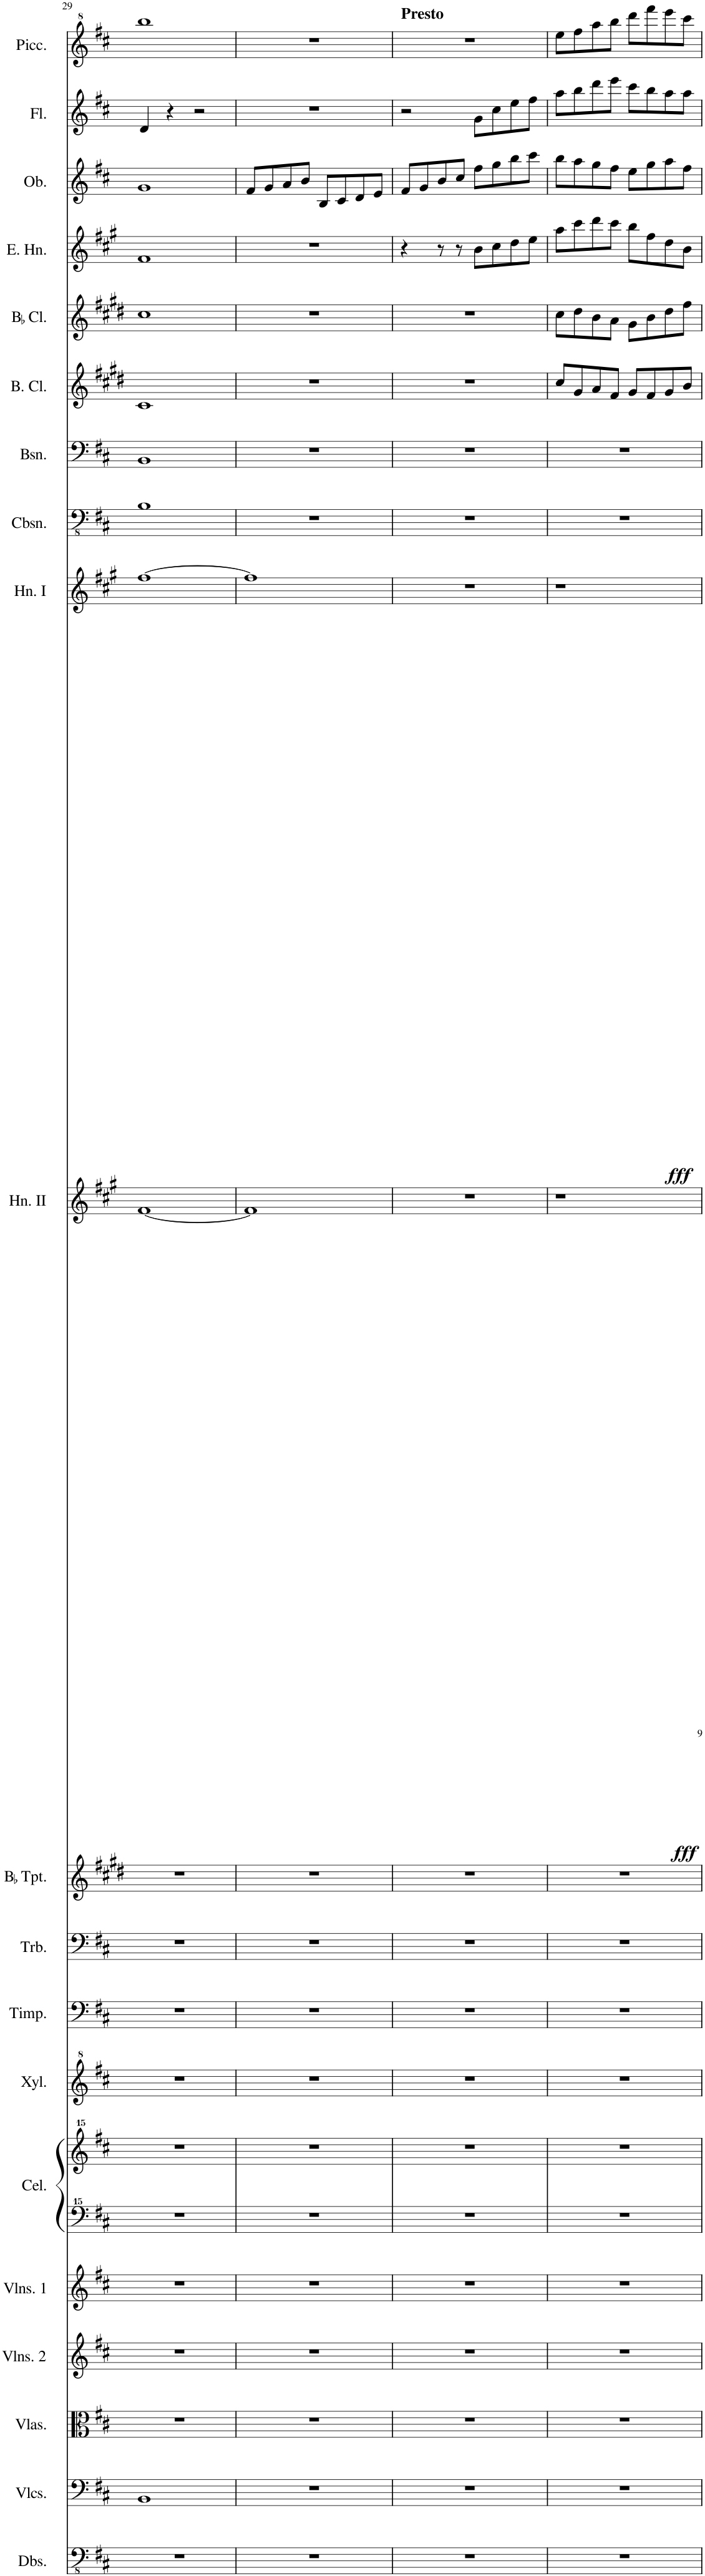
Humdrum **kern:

**kern	**kern	**kern	**kern	**kern	**kern	**kern	**kern	**kern	**kern	**kern	**kern	**dynam	**kern	**dynam	**kern	**kern	**kern	**kern	**kern	**kern	**kern	**kern
*part20	*part19	*part18	*part17	*part16	*part15	*part15	*part14	*part13	*part12	*part11	*part10	*part10	*part9	*part9	*part8	*part7	*part6	*part5	*part4	*part3	*part2	*part1
*staff21	*staff20	*staff19	*staff18	*staff17	*staff16	*staff15	*staff14	*staff13	*staff12	*staff11	*staff10	*staff10	*staff9	*staff9	*staff8	*staff7	*staff6	*staff5	*staff4	*staff3	*staff2	*staff1
*I"Double Basses	*I"Violoncellos	*I"Violas	*I"Violins 2	*I"Violins 1	*I"Celesta	*	*I"Xylophone	*I"Timpani	*I"Trombone	*I"BaccidentalFlat Trumpet	*I"Horn II	*	*I"Horn I	*	*I"Contrabassoon	*I"Bassoon	*I"Bass Clarinet	*I"BaccidentalFlat Clarinet	*I"English Horn	*I"Oboe	*I"Flute	*I"Piccolo
*I'Dbs.	*I'Vlcs.	*I'Vlas.	*I'Vlns. 2	*I'Vlns. 1	*I'Cel.	*	*I'Xyl.	*I'Timp.	*I'Trb.	*I'BaccidentalFlat Tpt.	*I'Hn. II	*	*I'Hn. I	*	*I'Cbsn.	*I'Bsn.	*I'B. Cl.	*I'BaccidentalFlat Cl.	*I'E. Hn.	*I'Ob.	*I'Fl.	*I'Picc.
!!LO:PB:g=z
*clefFv4	*clefF4	*clefC3	*clefG2	*clefG2	*clefF^^4	*clefG^^2	*clefG^2	*clefF4	*clefF4	*clefG2	*clefG2	*	*clefG2	*	*clefFv4	*clefF4	*clefG2	*clefG2	*clefG2	*clefG2	*clefG2	*clefG^2
*	*	*	*	*	*	*	*	*	*	*Trd1c2	*Trd4c7	*	*Trd4c7	*	*Trd7c12	*	*Trd8c14	*Trd1c2	*Trd4c7	*	*	*Trd-7c-12
*k[f#c#]	*k[f#c#]	*k[f#c#]	*k[f#c#]	*k[f#c#]	*k[f#c#]	*k[f#c#]	*k[f#c#]	*k[f#c#]	*k[f#c#]	*k[f#c#g#d#]	*k[f#c#g#]	*	*k[f#c#g#]	*	*k[f#c#]	*k[f#c#]	*k[f#c#g#d#]	*k[f#c#g#d#]	*k[f#c#g#]	*k[f#c#]	*k[f#c#]	*k[f#c#]
*M4/4	*M4/4	*M4/4	*M4/4	*M4/4	*M4/4	*M4/4	*M4/4	*M4/4	*M4/4	*M4/4	*M4/4	*	*M4/4	*	*M4/4	*M4/4	*M4/4	*M4/4	*M4/4	*M4/4	*M4/4	*M4/4
=29	=29	=29	=29	=29	=29	=29	=29	=29	=29	=29	=29	=29	=29	=29	=29	=29	=29	=29	=29	=29	=29	=29
1r	1BB	1r	1r	1r	1r	1r	1r	1r	1r	1r	[1f#	.	[1ff#	.	1BB	1BB	1c#	1cc#	1f#	1g	4d/	1bbb
.	.	.	.	.	.	.	.	.	.	.	.	.	.	.	.	.	.	.	.	.	4r	.
.	.	.	.	.	.	.	.	.	.	.	.	.	.	.	.	.	.	.	.	.	2r	.
=30	=30	=30	=30	=30	=30	=30	=30	=30	=30	=30	=30	=30	=30	=30	=30	=30	=30	=30	=30	=30	=30	=30
1r	1r	1r	1r	1r	1r	1r	1r	1r	1r	1r	1f#]	.	1ff#]	.	1r	1r	1r	1r	1r	8f#/L	1r	1r
.	.	.	.	.	.	.	.	.	.	.	.	.	.	.	.	.	.	.	.	8g/	.	.
.	.	.	.	.	.	.	.	.	.	.	.	.	.	.	.	.	.	.	.	8a/	.	.
.	.	.	.	.	.	.	.	.	.	.	.	.	.	.	.	.	.	.	.	8b/J	.	.
.	.	.	.	.	.	.	.	.	.	.	.	.	.	.	.	.	.	.	.	8B/L	.	.
.	.	.	.	.	.	.	.	.	.	.	.	.	.	.	.	.	.	.	.	8c#/	.	.
.	.	.	.	.	.	.	.	.	.	.	.	.	.	.	.	.	.	.	.	8d/	.	.
.	.	.	.	.	.	.	.	.	.	.	.	.	.	.	.	.	.	.	.	8e/J	.	.
=31	=31	=31	=31	=31	=31	=31	=31	=31	=31	=31	=31	=31	=31	=31	=31	=31	=31	=31	=31	=31	=31	=31
!	!	!	!	!	!	!	!	!	!	!	!	!	!	!	!	!	!	!	!	!	!	!LO:TX:a:B:t=Presto
1r	1r	1r	1r	1r	1r	1r	1r	1r	1r	1r	1r	.	1r	.	1r	1r	1r	1r	4r	8f#/L	2r	1r
.	.	.	.	.	.	.	.	.	.	.	.	.	.	.	.	.	.	.	.	8g/	.	.
.	.	.	.	.	.	.	.	.	.	.	.	.	.	.	.	.	.	.	8r	8b/	.	.
.	.	.	.	.	.	.	.	.	.	.	.	.	.	.	.	.	.	.	8r	8cc#/J	.	.
.	.	.	.	.	.	.	.	.	.	.	.	.	.	.	.	.	.	.	8b\L	8ff#\L	8g\L	.
.	.	.	.	.	.	.	.	.	.	.	.	.	.	.	.	.	.	.	8cc#\	8gg\	8cc#\	.
.	.	.	.	.	.	.	.	.	.	.	.	.	.	.	.	.	.	.	8dd\	8bb\	8ee\	.
.	.	.	.	.	.	.	.	.	.	.	.	.	.	.	.	.	.	.	8ee\J	8ccc#\J	8ff#\J	.
=32	=32	=32	=32	=32	=32	=32	=32	=32	=32	=32	=32	=32	=32	=32	=32	=32	=32	=32	=32	=32	=32	=32
!	!	!	!	!	!	!	!	!	!	!	!	!LO:DY:b	!	!LO:DY:b	!	!	!	!	!	!	!	!
1r	1r	1r	1r	1r	1r	1r	1r	1r	1r	1r	1r	fff	1r	fff	1r	1r	8cc#/L	8cc#\L	8aa\L	8bb\L	8aa\L	8eee\L
.	.	.	.	.	.	.	.	.	.	.	.	.	.	.	.	.	8g#/	8dd#\	8ccc#\	8aa\	8bb\	8fff#\
.	.	.	.	.	.	.	.	.	.	.	.	.	.	.	.	.	8a/	8b\	8ddd\	8gg\	8ddd\	8aaa\
.	.	.	.	.	.	.	.	.	.	.	.	.	.	.	.	.	8f#/J	8a\J	8ccc#\J	8ff#\J	8eee\J	8bbb\J
.	.	.	.	.	.	.	.	.	.	.	.	.	.	.	.	.	8g#/L	8g#\L	8bb\L	8ee\L	8ccc#\L	8dddd\L
.	.	.	.	.	.	.	.	.	.	.	.	.	.	.	.	.	8f#/	8b\	8ff#\	8gg\	8bb\	8ffff#\
.	.	.	.	.	.	.	.	.	.	.	.	.	.	.	.	.	8g#/	8dd#\	8dd\	8aa\	8aa\	8eeee\
.	.	.	.	.	.	.	.	.	.	.	.	.	.	.	.	.	8b/J	8ff#\J	8b\J	8ff#\J	8aa\J	8cccc#\J
=	=	=	=	=	=	=	=	=	=	=	=	=	=	=	=	=	=	=	=	=	=	=
*-	*-	*-	*-	*-	*-	*-	*-	*-	*-	*-	*-	*-	*-	*-	*-	*-	*-	*-	*-	*-	*-	*-
